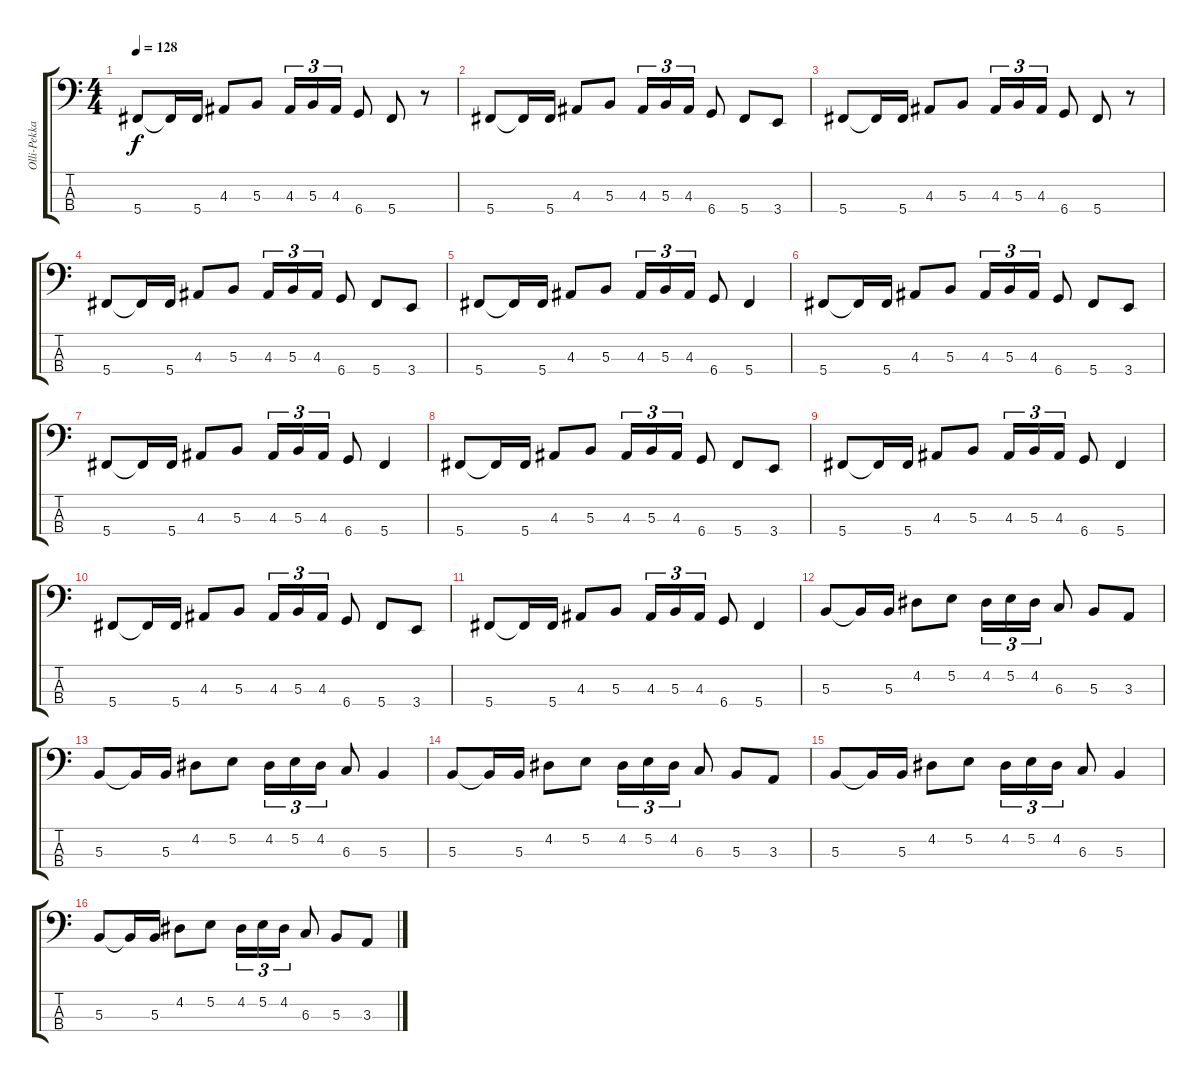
\track ("Olli-Pekka Laine" "Olli-Pekka") {instrument electricbassfinger}
\staff {score tabs}
\tuning (E2 B1 Gb1 Db1) {hide}
\ts (4 4)
\tempo 128
\clef f4
\ks c
5.4.8{dy f} 5.4{t}.16 5.4.16 4.3.8 5.3.8 4.3.16{tu (3 2)} 5.3.16{tu (3 2)} 4.3.16{tu (3 2)} 6.4.8 5.4.8 r.8 |
5.4.8 5.4{t}.16 5.4.16 4.3.8 5.3.8 4.3.16{tu (3 2)} 5.3.16{tu (3 2)} 4.3.16{tu (3 2)} 6.4.8 5.4.8 3.4.8 |
5.4.8 5.4{t}.16 5.4.16 4.3.8 5.3.8 4.3.16{tu (3 2)} 5.3.16{tu (3 2)} 4.3.16{tu (3 2)} 6.4.8 5.4.8 r.8 |
5.4.8 5.4{t}.16 5.4.16 4.3.8 5.3.8 4.3.16{tu (3 2)} 5.3.16{tu (3 2)} 4.3.16{tu (3 2)} 6.4.8 5.4.8 3.4.8 |
5.4.8 5.4{t}.16 5.4.16 4.3.8 5.3.8 4.3.16{tu (3 2)} 5.3.16{tu (3 2)} 4.3.16{tu (3 2)} 6.4.8 5.4.4 |
5.4.8 5.4{t}.16 5.4.16 4.3.8 5.3.8 4.3.16{tu (3 2)} 5.3.16{tu (3 2)} 4.3.16{tu (3 2)} 6.4.8 5.4.8 3.4.8 |
5.4.8 5.4{t}.16 5.4.16 4.3.8 5.3.8 4.3.16{tu (3 2)} 5.3.16{tu (3 2)} 4.3.16{tu (3 2)} 6.4.8 5.4.4 |
5.4.8 5.4{t}.16 5.4.16 4.3.8 5.3.8 4.3.16{tu (3 2)} 5.3.16{tu (3 2)} 4.3.16{tu (3 2)} 6.4.8 5.4.8 3.4.8 |
5.4.8 5.4{t}.16 5.4.16 4.3.8 5.3.8 4.3.16{tu (3 2)} 5.3.16{tu (3 2)} 4.3.16{tu (3 2)} 6.4.8 5.4.4 |
5.4.8 5.4{t}.16 5.4.16 4.3.8 5.3.8 4.3.16{tu (3 2)} 5.3.16{tu (3 2)} 4.3.16{tu (3 2)} 6.4.8 5.4.8 3.4.8 |
5.4.8 5.4{t}.16 5.4.16 4.3.8 5.3.8 4.3.16{tu (3 2)} 5.3.16{tu (3 2)} 4.3.16{tu (3 2)} 6.4.8 5.4.4 |
5.3.8 5.3{t}.16 5.3.16 4.2.8 5.2.8 4.2.16{tu (3 2)} 5.2.16{tu (3 2)} 4.2.16{tu (3 2)} 6.3.8 5.3.8 3.3.8 |
5.3.8 5.3{t}.16 5.3.16 4.2.8 5.2.8 4.2.16{tu (3 2)} 5.2.16{tu (3 2)} 4.2.16{tu (3 2)} 6.3.8 5.3.4 |
5.3.8 5.3{t}.16 5.3.16 4.2.8 5.2.8 4.2.16{tu (3 2)} 5.2.16{tu (3 2)} 4.2.16{tu (3 2)} 6.3.8 5.3.8 3.3.8 |
5.3.8 5.3{t}.16 5.3.16 4.2.8 5.2.8 4.2.16{tu (3 2)} 5.2.16{tu (3 2)} 4.2.16{tu (3 2)} 6.3.8 5.3.4 |
5.3.8 5.3{t}.16 5.3.16 4.2.8 5.2.8 4.2.16{tu (3 2)} 5.2.16{tu (3 2)} 4.2.16{tu (3 2)} 6.3.8 5.3.8 3.3.8
